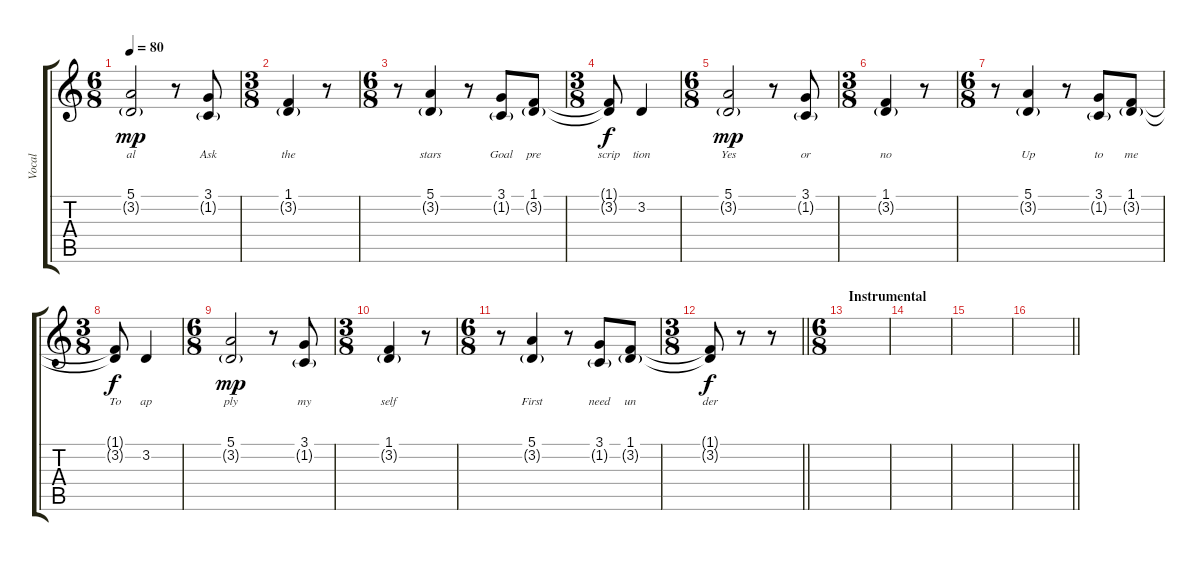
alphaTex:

\track ("Vocal" "Vocal") {instrument acousticgrandpiano}
\staff {score tabs}
\tuning (E4 B3 G3 D3 A2 E2) {hide}
\ts (6 8)
\tempo 80
\clef g2
\ks c
(5.1 3.2{g}).2{lyrics (0 "al") lyrics (1 "") lyrics (2 "") lyrics (3 "") lyrics (4 "") dy mp} r.8 (3.1 1.2{g}).8{lyrics (0 "Ask") lyrics (1 "") lyrics (2 "") lyrics (3 "") lyrics (4 "")} |
\ts (3 8)
(1.1 3.2{g}).4{lyrics (0 "the") lyrics (1 "") lyrics (2 "") lyrics (3 "") lyrics (4 "")} r.8 |
\ts (6 8)
r.8 (5.1 3.2{g}).4{lyrics (0 "stars") lyrics (1 "") lyrics (2 "") lyrics (3 "") lyrics (4 "")} r.8 (3.1 1.2{g}).8{lyrics (0 "Goal") lyrics (1 "") lyrics (2 "") lyrics (3 "") lyrics (4 "")} (1.1 3.2{g}).8{lyrics (0 "pre") lyrics (1 "") lyrics (2 "") lyrics (3 "") lyrics (4 "")} |
\ts (3 8)
(1.1{t} 3.2{t}).8{lyrics (0 "scrip") lyrics (1 "") lyrics (2 "") lyrics (3 "") lyrics (4 "") dy f} 3.2.4{lyrics (0 "tion") lyrics (1 "") lyrics (2 "") lyrics (3 "") lyrics (4 "")} |
\ts (6 8)
(5.1 3.2{g}).2{lyrics (0 "Yes") lyrics (1 "") lyrics (2 "") lyrics (3 "") lyrics (4 "") dy mp} r.8 (3.1 1.2{g}).8{lyrics (0 "or") lyrics (1 "") lyrics (2 "") lyrics (3 "") lyrics (4 "")} |
\ts (3 8)
(1.1 3.2{g}).4{lyrics (0 "no") lyrics (1 "") lyrics (2 "") lyrics (3 "") lyrics (4 "")} r.8 |
\ts (6 8)
r.8 (5.1 3.2{g}).4{lyrics (0 "Up") lyrics (1 "") lyrics (2 "") lyrics (3 "") lyrics (4 "")} r.8 (3.1 1.2{g}).8{lyrics (0 "to") lyrics (1 "") lyrics (2 "") lyrics (3 "") lyrics (4 "")} (1.1 3.2{g}).8{lyrics (0 "me") lyrics (1 "") lyrics (2 "") lyrics (3 "") lyrics (4 "")} |
\ts (3 8)
(1.1{t} 3.2{t}).8{lyrics (0 "To") lyrics (1 "") lyrics (2 "") lyrics (3 "") lyrics (4 "") dy f} 3.2.4{lyrics (0 "ap") lyrics (1 "") lyrics (2 "") lyrics (3 "") lyrics (4 "")} |
\ts (6 8)
(5.1 3.2{g}).2{lyrics (0 "ply") lyrics (1 "") lyrics (2 "") lyrics (3 "") lyrics (4 "") dy mp} r.8 (3.1 1.2{g}).8{lyrics (0 "my") lyrics (1 "") lyrics (2 "") lyrics (3 "") lyrics (4 "")} |
\ts (3 8)
(1.1 3.2{g}).4{lyrics (0 "self") lyrics (1 "") lyrics (2 "") lyrics (3 "") lyrics (4 "")} r.8 |
\ts (6 8)
r.8 (5.1 3.2{g}).4{lyrics (0 "First") lyrics (1 "") lyrics (2 "") lyrics (3 "") lyrics (4 "")} r.8 (3.1 1.2{g}).8{lyrics (0 "need") lyrics (1 "") lyrics (2 "") lyrics (3 "") lyrics (4 "")} (1.1 3.2{g}).8{lyrics (0 "un") lyrics (1 "") lyrics (2 "") lyrics (3 "") lyrics (4 "")} |
\ts (3 8)
\barLineRight lightlight
(1.1{t} 3.2{t}).8{lyrics (0 "der") lyrics (1 "") lyrics (2 "") lyrics (3 "") lyrics (4 "") dy f} r.8 r.8 |
\ts (6 8)
\section ("" "Instrumental")
|
|
|
\barLineRight lightlight
